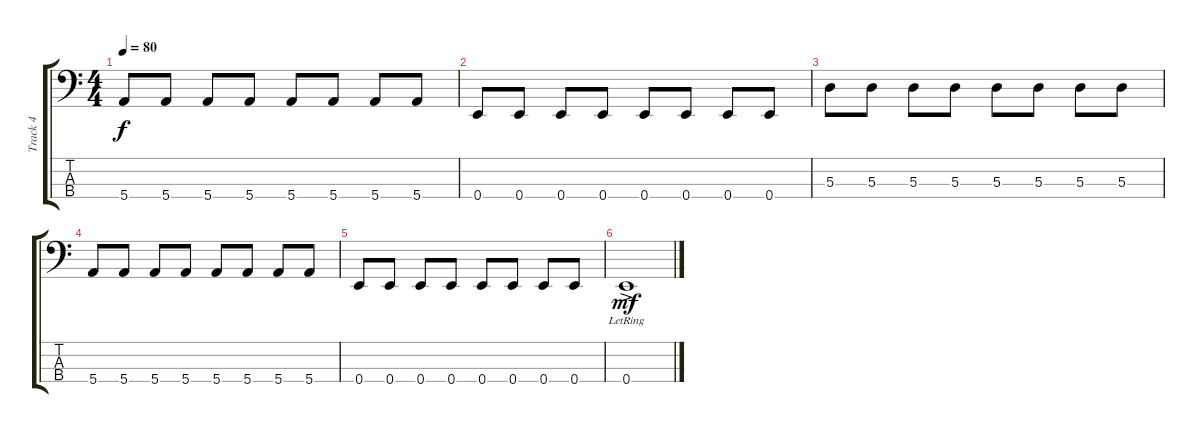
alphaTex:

\track ("Track 4" "Track 4") {instrument acousticbass}
\staff {score tabs}
\tuning (G2 D2 A1 E1) {hide}
\ts (4 4)
\tempo 80
\clef f4
\ks c
5.4.8{dy f} 5.4.8 5.4.8 5.4.8 5.4.8 5.4.8 5.4.8 5.4.8 |
0.4.8 0.4.8 0.4.8 0.4.8 0.4.8 0.4.8 0.4.8 0.4.8 |
5.3.8 5.3.8 5.3.8 5.3.8 5.3.8 5.3.8 5.3.8 5.3.8 |
5.4.8 5.4.8 5.4.8 5.4.8 5.4.8 5.4.8 5.4.8 5.4.8 |
0.4.8 0.4.8 0.4.8 0.4.8 0.4.8 0.4.8 0.4.8 0.4.8 |
0.4{ac lr}.1{dy mf}
